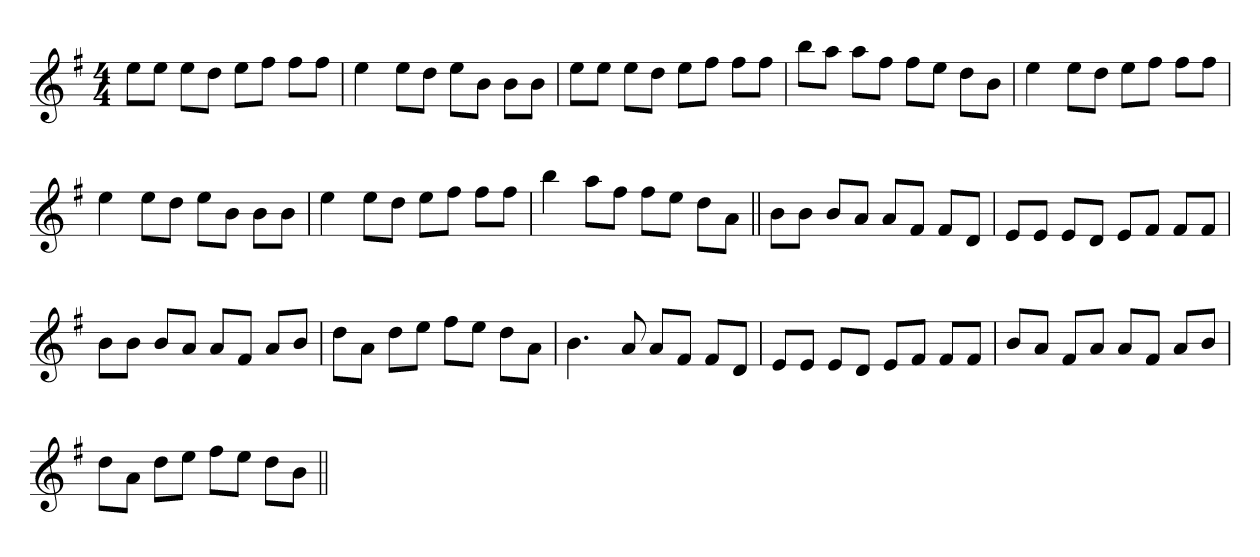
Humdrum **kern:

**kern
*part1
*staff1
*clefG2
*k[f#]
*e:
*M4/4
=1
8eeL
8eeJ
8eeL
8ddJ
8eeL
8ff#J
8ff#L
8ff#J
=
4ee
8eeL
8ddJ
8eeL
8bJ
8bL
8bJ
=
8eeL
8eeJ
8eeL
8ddJ
8eeL
8ff#J
8ff#L
8ff#J
=
8bbL
8aaJ
8aaL
8ff#J
8ff#L
8eeJ
8ddL
8bJ
=
4ee
8eeL
8ddJ
8eeL
8ff#J
8ff#L
8ff#J
=
4ee
8eeL
8ddJ
8eeL
8bJ
8bL
8bJ
=
4ee
8eeL
8ddJ
8eeL
8ff#J
8ff#L
8ff#J
=
4bb
8aaL
8ff#J
8ff#L
8eeJ
8ddL
8aJ
=||
8bL
8bJ
8bL
8aJ
8aL
8f#J
8f#L
8dJ
=
8eL
8eJ
8eL
8dJ
8eL
8f#J
8f#L
8f#J
=
8bL
8bJ
8bL
8aJ
8aL
8f#J
8aL
8bJ
=
8ddL
8aJ
8ddL
8eeJ
8ff#L
8eeJ
8ddL
8aJ
=
4.b
8a
8aL
8f#J
8f#L
8dJ
=
8eL
8eJ
8eL
8dJ
8eL
8f#J
8f#L
8f#J
=
8bL
8aJ
8f#L
8aJ
8aL
8f#J
8aL
8bJ
=
8ddL
8aJ
8ddL
8eeJ
8ff#L
8eeJ
8ddL
8bJ
=||
*-
